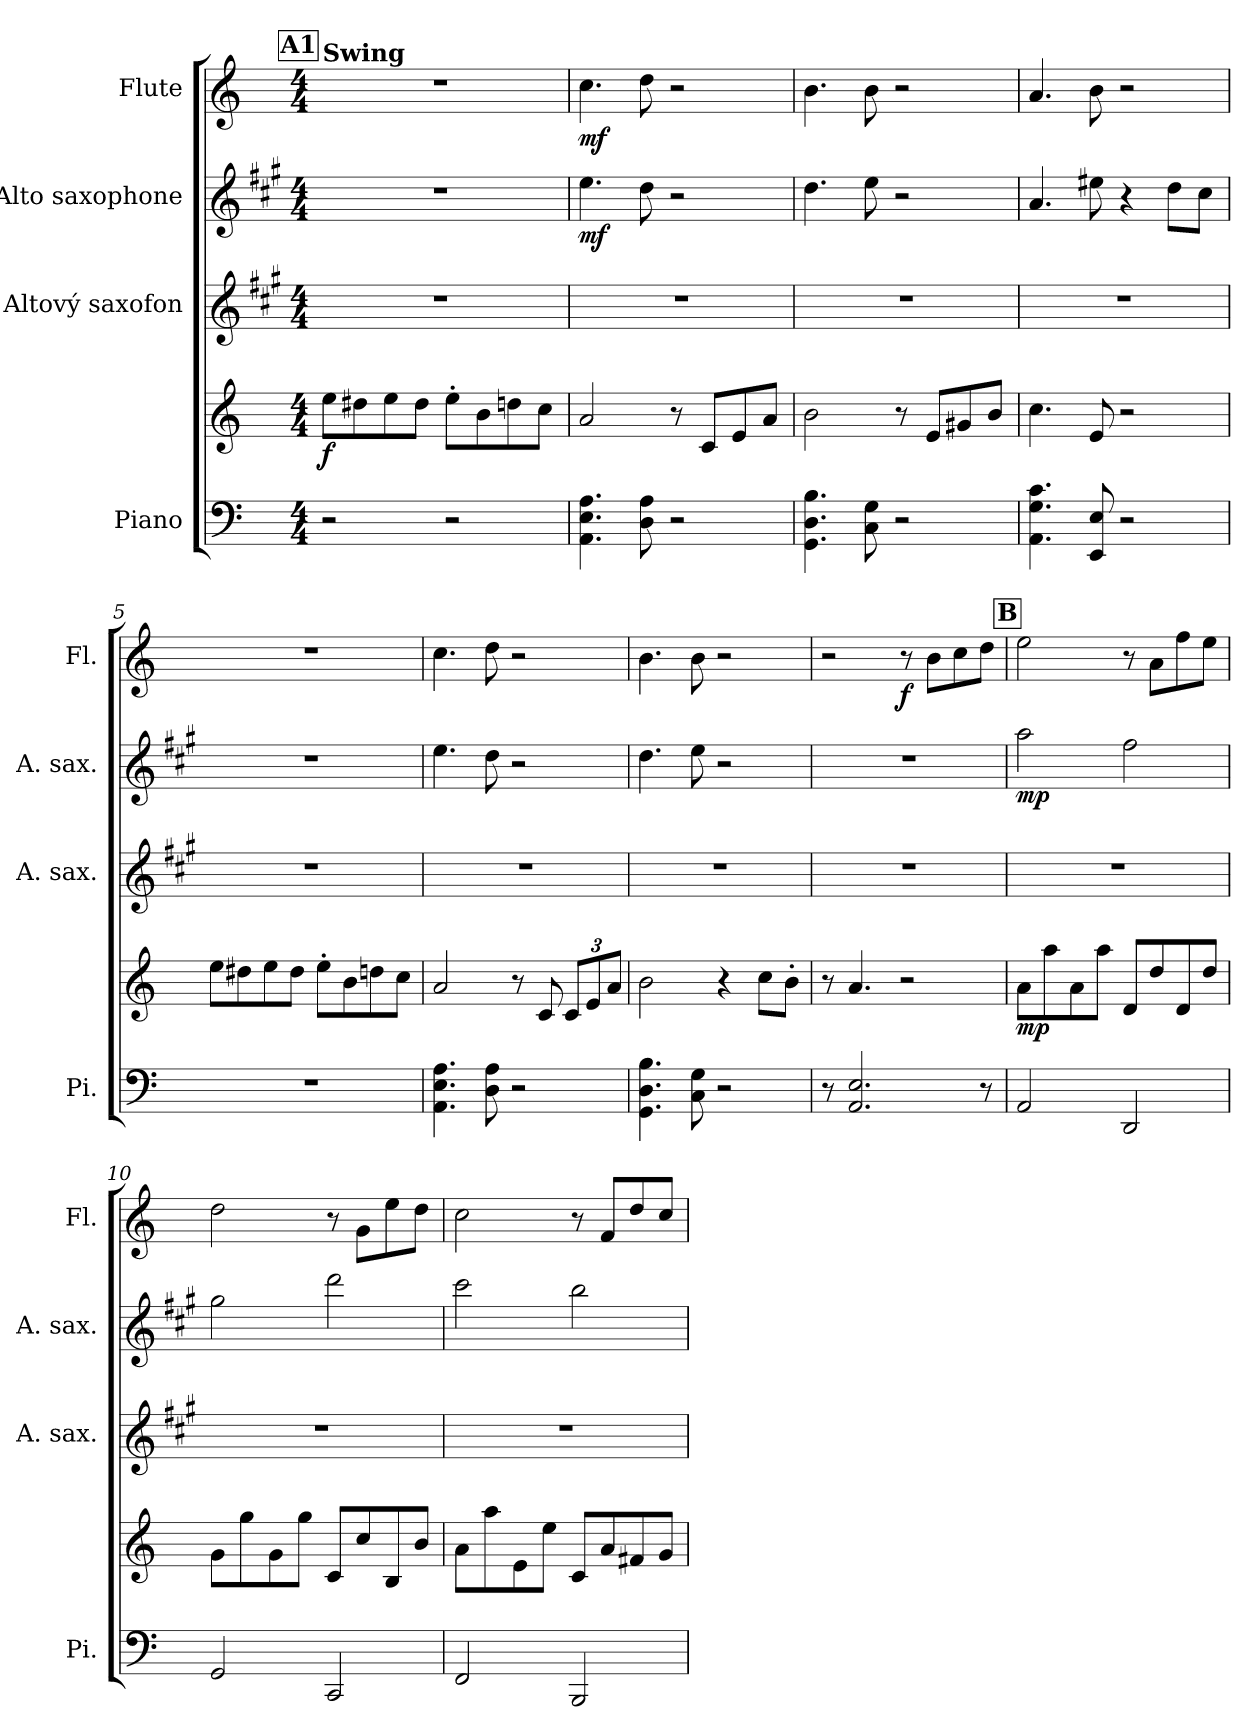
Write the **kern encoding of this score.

**kern	**kern	**dynam	**kern	**kern	**dynam	**kern	**dynam
*part4	*part4	*part4	*part3	*part2	*part2	*part1	*part1
*staff5	*staff4	*staff4/5	*staff3	*staff2	*staff2	*staff1	*staff1
*I"Piano	*	*	*I"Altový saxofon	*I"Alto saxophone	*	*I"Flute	*
*I'Pi.	*	*	*I'A. sax.	*I'A. sax.	*	*I'Fl.	*
*clefF4	*clefG2	*	*clefG2	*clefG2	*	*clefG2	*
*	*	*	*ITrd5c9	*ITrd5c9	*	*	*
*k[]	*k[]	*	*k[]	*k[]	*	*k[]	*
*M4/4	*M4/4	*	*M4/4	*M4/4	*	*M4/4	*
!!LO:REH:place=s1:a:B:fs=14:t=A1
=1	=1	=1	=1	=1	=1	=1	=1
!	!	!	!	!	!	!LO:TX:B:t=Swing	!
!	!	!LO:DY:b	!	!	!	!	!
2r	8ee\L	f	1r	1r	.	1r	.
.	8dd#X\	.	.	.	.	.	.
.	8ee\	.	.	.	.	.	.
.	8dd#\J	.	.	.	.	.	.
2r	8ee'\L	.	.	.	.	.	.
.	8b\	.	.	.	.	.	.
.	8ddn\	.	.	.	.	.	.
.	8cc\J	.	.	.	.	.	.
=2	=2	=2	=2	=2	=2	=2	=2
!	!	!	!	!	!LO:DY:b	!	!LO:DY:b
4.AA\ 4.E\ 4.A\	2a/	.	1r	4.g\	mf	4.cc\	mf
8D\ 8A\	.	.	.	8f\	.	8dd\	.
2r	8r	.	.	2r	.	2r	.
.	8c/L	.	.	.	.	.	.
.	8e/	.	.	.	.	.	.
.	8a/J	.	.	.	.	.	.
=3	=3	=3	=3	=3	=3	=3	=3
4.GG\ 4.D\ 4.B\	2b\	.	1r	4.f\	.	4.b\	.
8C\ 8G\	.	.	.	8g\	.	8b\	.
2r	8r	.	.	2r	.	2r	.
.	8e/L	.	.	.	.	.	.
.	8g#X/	.	.	.	.	.	.
.	8b/J	.	.	.	.	.	.
=4	=4	=4	=4	=4	=4	=4	=4
4.AA\ 4.G\ 4.c\	4.cc\	.	1r	4.c/	.	4.a/	.
8EE/ 8E/	8e/	.	.	8g#X\	.	8b\	.
2r	2r	.	.	4r	.	2r	.
.	.	.	.	8f\L	.	.	.
.	.	.	.	8e\J	.	.	.
!!LO:LB:g=z
=5	=5	=5	=5	=5	=5	=5	=5
1r	8ee\L	.	1r	1r	.	1r	.
.	8dd#X\	.	.	.	.	.	.
.	8ee\	.	.	.	.	.	.
.	8dd#\J	.	.	.	.	.	.
.	8ee'\L	.	.	.	.	.	.
.	8b\	.	.	.	.	.	.
.	8ddn\	.	.	.	.	.	.
.	8cc\J	.	.	.	.	.	.
=6	=6	=6	=6	=6	=6	=6	=6
4.AA\ 4.E\ 4.A\	2a/	.	1r	4.g\	.	4.cc\	.
8D\ 8A\	.	.	.	8f\	.	8dd\	.
2r	8r	.	.	2r	.	2r	.
.	8c/	.	.	.	.	.	.
*	*Xbrackettup	*	*	*	*	*	*
.	12c/L	.	.	.	.	.	.
.	12e/	.	.	.	.	.	.
.	12a/J	.	.	.	.	.	.
=7	=7	=7	=7	=7	=7	=7	=7
4.GG\ 4.D\ 4.B\	2b\	.	1r	4.f\	.	4.b\	.
8C\ 8G\	.	.	.	8g\	.	8b\	.
2r	4r	.	.	2r	.	2r	.
.	8cc\L	.	.	.	.	.	.
.	8b'\J	.	.	.	.	.	.
=8	=8	=8	=8	=8	=8	=8	=8
8r	8r	.	1r	1r	.	2r	.
2.AA/ 2.E/	4.a/	.	.	.	.	.	.
!	!	!	!	!	!	!	!LO:DY:b
.	2r	.	.	.	.	8r	f
.	.	.	.	.	.	8b\L	.
.	.	.	.	.	.	8cc\	.
8r	.	.	.	.	.	8dd\J	.
!!LO:REH:place=s1:a:B:fs=14:t=B
=9	=9	=9	=9	=9	=9	=9	=9
!	!	!LO:DY:b	!	!	!LO:DY:b	!	!
2AA/	8a\L	mp	1r	2cc\	mp	2ee\	.
.	8aa\	.	.	.	.	.	.
.	8a\	.	.	.	.	.	.
.	8aa\J	.	.	.	.	.	.
2DD/	8d/L	.	.	2a\	.	8r	.
.	8dd/	.	.	.	.	8a\L	.
.	8d/	.	.	.	.	8ff\	.
.	8dd/J	.	.	.	.	8ee\J	.
!!LO:LB:g=z
=10	=10	=10	=10	=10	=10	=10	=10
2GG/	8g\L	.	1r	2b\	.	2dd\	.
.	8gg\	.	.	.	.	.	.
.	8g\	.	.	.	.	.	.
.	8gg\J	.	.	.	.	.	.
2CC/	8c/L	.	.	2ff\	.	8r	.
.	8cc/	.	.	.	.	8g\L	.
.	8B/	.	.	.	.	8ee\	.
.	8b/J	.	.	.	.	8dd\J	.
=11	=11	=11	=11	=11	=11	=11	=11
2FF/	8a\L	.	1r	2ee\	.	2cc\	.
.	8aa\	.	.	.	.	.	.
.	8e\	.	.	.	.	.	.
.	8ee\J	.	.	.	.	.	.
2BBB/	8c/L	.	.	2dd\	.	8r	.
.	8a/	.	.	.	.	8f/L	.
.	8f#X/	.	.	.	.	8dd/	.
.	8g/J	.	.	.	.	8cc/J	.
=	=	=	=	=	=	=	=
*-	*-	*-	*-	*-	*-	*-	*-
